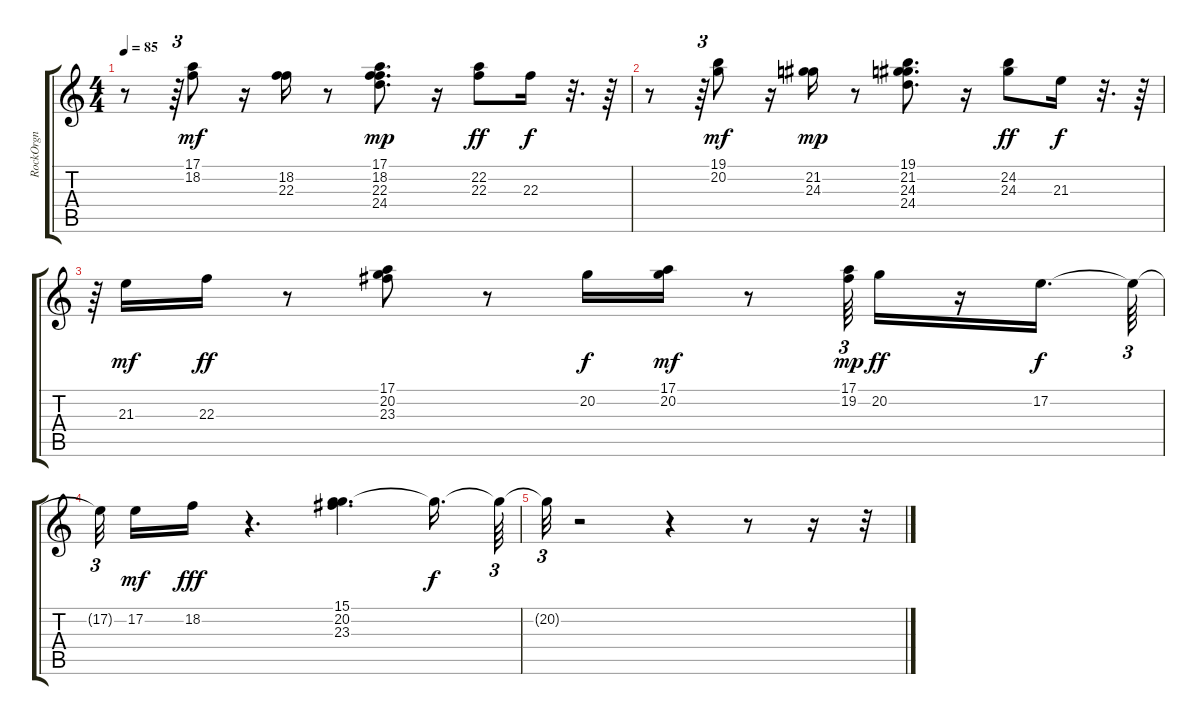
\track ("RockOrgn" "RockOrgn") {instrument rockorgan}
\staff {score tabs}
\tuning (E4 B3 G3 D3 A2 E2) {hide}
\ts (4 4)
\tempo 85
\clef g2
\ks c
r.8{dy f} r.64{tu (3 2)} (17.1 18.2).8{dy mf} r.16 (18.2 22.3).16 r.8 (17.1 18.2 22.3 24.4).8{d dy mp} r.16 (22.2 22.3).8{dy ff} 22.3.16{dy f} r.32{d} r.64 |
r.8 r.64{tu (3 2)} (19.1 20.2).8{dy mf} r.16 (21.2 24.3).16{dy mp} r.8 (19.1 21.2 24.3 24.4).8{d} r.16 (24.2 24.3).8{dy ff} 21.3.16{dy f} r.32{d} r.64 |
r.64{tu (3 2)} 21.3.16{dy mf} 22.3.16{dy ff} r.8 (17.1 20.2 23.3).8 r.8 20.2.16{dy f} (17.1 20.2).16{dy mf} r.8 (17.1 19.2).64{tu (3 2) dy mp} 20.2.16{dy ff} r.16 17.2.16{d dy f} 17.2{t}.64{tu (3 2)} |
17.2{t}.32{tu (3 2)} 17.2.16{dy mf} 18.2.16{dy fff} r.4{d} (15.1 20.2 23.3).4{d} 20.2{t}.16{d dy f} 20.2{t}.64{tu (3 2)} |
20.2{t}.32{tu (3 2)} r.2 r.4 r.8 r.16 r.32
